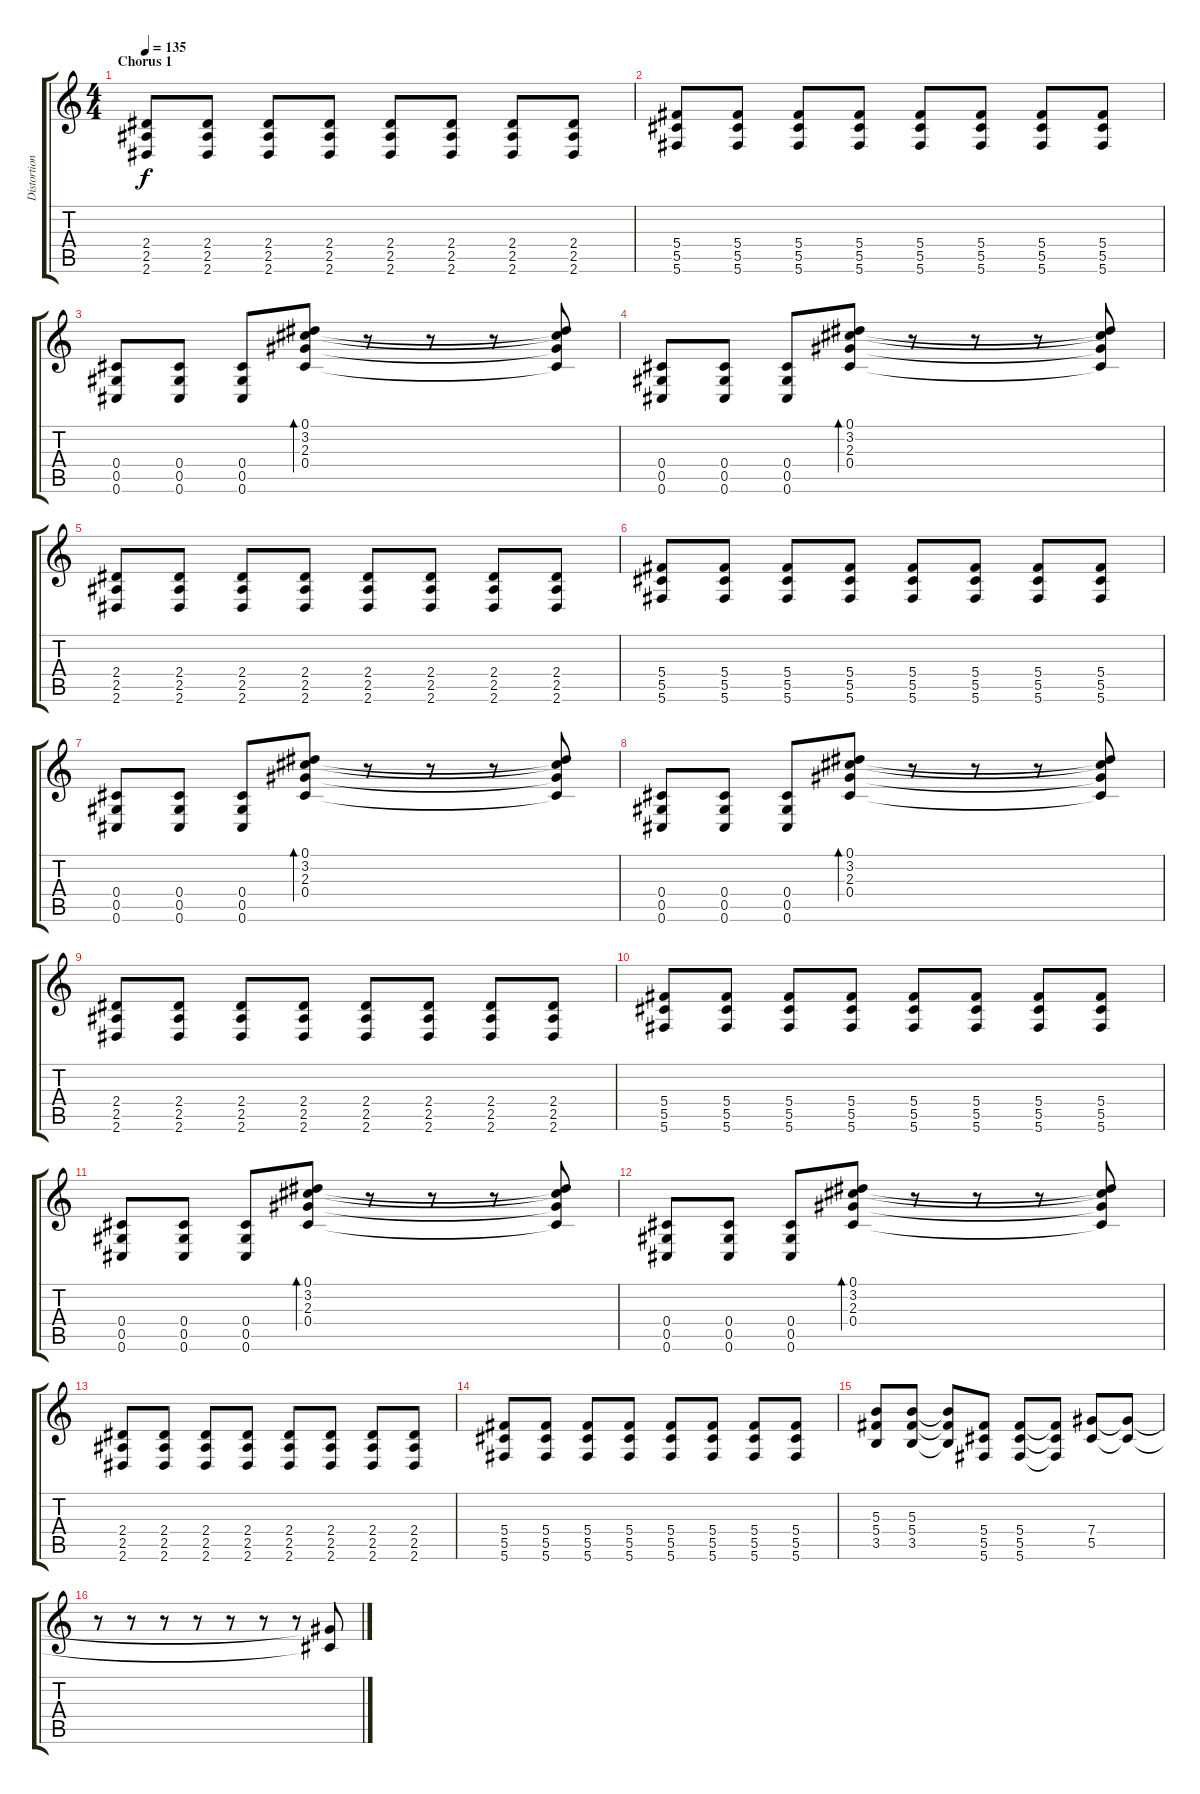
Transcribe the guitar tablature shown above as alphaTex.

\track ("Distortion 1" "Distortion") {instrument distortionguitar}
\staff {score tabs}
\tuning (Eb4 Bb3 Gb3 Db3 Ab2 Db2) {hide}
\ts (4 4)
\section ("" "Chorus 1")
\tempo 135
\clef g2
\ks c
(2.4 2.5 2.6).8{dy f} (2.4 2.5 2.6).8 (2.4 2.5 2.6).8 (2.4 2.5 2.6).8 (2.4 2.5 2.6).8 (2.4 2.5 2.6).8 (2.4 2.5 2.6).8 (2.4 2.5 2.6).8 |
(5.4 5.5 5.6).8 (5.4 5.5 5.6).8 (5.4 5.5 5.6).8 (5.4 5.5 5.6).8 (5.4 5.5 5.6).8 (5.4 5.5 5.6).8 (5.4 5.5 5.6).8 (5.4 5.5 5.6).8 |
(0.4 0.5 0.6).8 (0.4 0.5 0.6).8 (0.4 0.5 0.6).8 (0.1 3.2 2.3 0.4).8{bd 480} r.8 r.8 r.8 (0.1{t} 3.2{t} 2.3{t} 0.4{t}).8 |
(0.4 0.5 0.6).8 (0.4 0.5 0.6).8 (0.4 0.5 0.6).8 (0.1 3.2 2.3 0.4).8{bd 480} r.8 r.8 r.8 (0.1{t} 3.2{t} 2.3{t} 0.4{t}).8 |
(2.4 2.5 2.6).8 (2.4 2.5 2.6).8 (2.4 2.5 2.6).8 (2.4 2.5 2.6).8 (2.4 2.5 2.6).8 (2.4 2.5 2.6).8 (2.4 2.5 2.6).8 (2.4 2.5 2.6).8 |
(5.4 5.5 5.6).8 (5.4 5.5 5.6).8 (5.4 5.5 5.6).8 (5.4 5.5 5.6).8 (5.4 5.5 5.6).8 (5.4 5.5 5.6).8 (5.4 5.5 5.6).8 (5.4 5.5 5.6).8 |
(0.4 0.5 0.6).8 (0.4 0.5 0.6).8 (0.4 0.5 0.6).8 (0.1 3.2 2.3 0.4).8{bd 480} r.8 r.8 r.8 (0.1{t} 3.2{t} 2.3{t} 0.4{t}).8 |
(0.4 0.5 0.6).8 (0.4 0.5 0.6).8 (0.4 0.5 0.6).8 (0.1 3.2 2.3 0.4).8{bd 480} r.8 r.8 r.8 (0.1{t} 3.2{t} 2.3{t} 0.4{t}).8 |
(2.4 2.5 2.6).8 (2.4 2.5 2.6).8 (2.4 2.5 2.6).8 (2.4 2.5 2.6).8 (2.4 2.5 2.6).8 (2.4 2.5 2.6).8 (2.4 2.5 2.6).8 (2.4 2.5 2.6).8 |
(5.4 5.5 5.6).8 (5.4 5.5 5.6).8 (5.4 5.5 5.6).8 (5.4 5.5 5.6).8 (5.4 5.5 5.6).8 (5.4 5.5 5.6).8 (5.4 5.5 5.6).8 (5.4 5.5 5.6).8 |
(0.4 0.5 0.6).8 (0.4 0.5 0.6).8 (0.4 0.5 0.6).8 (0.1 3.2 2.3 0.4).8{bd 480} r.8 r.8 r.8 (0.1{t} 3.2{t} 2.3{t} 0.4{t}).8 |
(0.4 0.5 0.6).8 (0.4 0.5 0.6).8 (0.4 0.5 0.6).8 (0.1 3.2 2.3 0.4).8{bd 480} r.8 r.8 r.8 (0.1{t} 3.2{t} 2.3{t} 0.4{t}).8 |
(2.4 2.5 2.6).8 (2.4 2.5 2.6).8 (2.4 2.5 2.6).8 (2.4 2.5 2.6).8 (2.4 2.5 2.6).8 (2.4 2.5 2.6).8 (2.4 2.5 2.6).8 (2.4 2.5 2.6).8 |
(5.4 5.5 5.6).8 (5.4 5.5 5.6).8 (5.4 5.5 5.6).8 (5.4 5.5 5.6).8 (5.4 5.5 5.6).8 (5.4 5.5 5.6).8 (5.4 5.5 5.6).8 (5.4 5.5 5.6).8 |
(5.3 5.4 3.5).8 (5.3 5.4 3.5).8 (5.3{t} 5.4{t} 3.5{t}).8 (5.4 5.5 5.6).8 (5.4 5.5 5.6).8 (5.4{t} 5.5{t} 5.6{t}).8 (7.4 5.5).8 (7.4{t} 5.5{t}).8 |
r.8 r.8 r.8 r.8 r.8 r.8 r.8 (7.4{t} 5.5{t}).8
